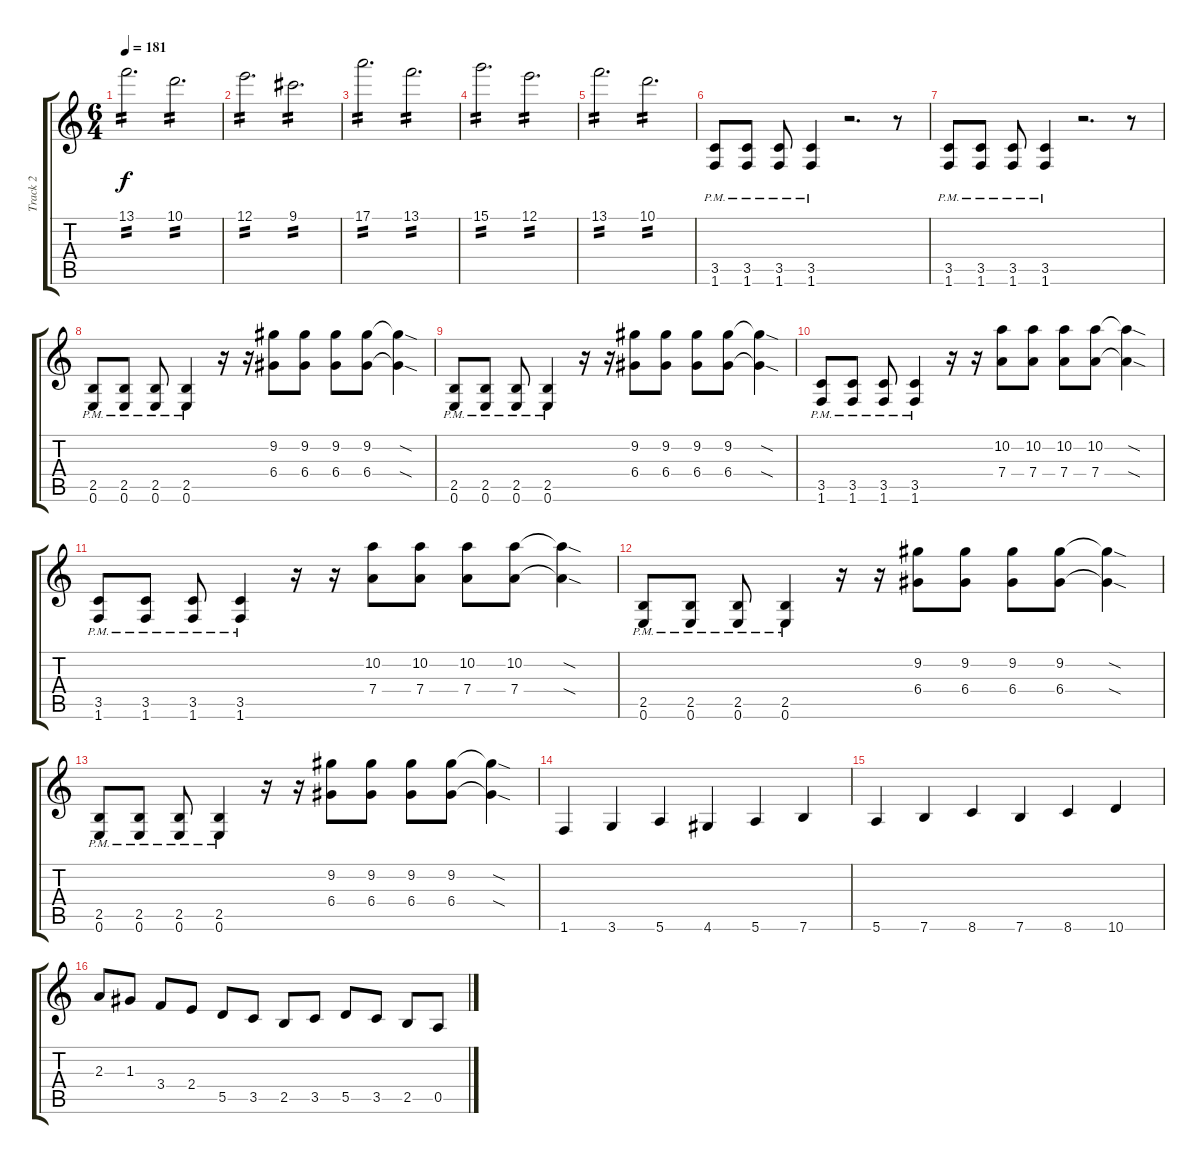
\track ("Track 2" "Track 2") {instrument distortionguitar}
\staff {score tabs}
\tuning (E4 B3 G3 D3 A2 E2) {hide}
\ts (6 4)
\tempo 181
\clef g2
\ks c
13.1.2{d tp 2 dy f} 10.1.2{d tp 2} |
12.1.2{d tp 2} 9.1.2{d tp 2} |
17.1.2{d tp 2} 13.1.2{d tp 2} |
15.1.2{d tp 2} 12.1.2{d tp 2} |
13.1.2{d tp 2} 10.1.2{d tp 2} |
(3.5{pm} 1.6{pm}).8 (3.5{pm} 1.6{pm}).8 (3.5{pm} 1.6{pm}).8 (3.5{pm} 1.6{pm}).4 r.2{d} r.8 |
(3.5{pm} 1.6{pm}).8 (3.5{pm} 1.6{pm}).8 (3.5{pm} 1.6{pm}).8 (3.5{pm} 1.6{pm}).4 r.2{d} r.8 |
(2.5{pm} 0.6{pm}).8 (2.5{pm} 0.6{pm}).8 (2.5{pm} 0.6{pm}).8 (2.5{pm} 0.6{pm}).4 r.16 r.16 (9.2 6.4).8 (9.2 6.4).8 (9.2 6.4).8 (9.2 6.4).8 (9.2{sod t} 6.4{sod t}).4 |
(2.5{pm} 0.6{pm}).8 (2.5{pm} 0.6{pm}).8 (2.5{pm} 0.6{pm}).8 (2.5{pm} 0.6{pm}).4 r.16 r.16 (9.2 6.4).8 (9.2 6.4).8 (9.2 6.4).8 (9.2 6.4).8 (9.2{sod t} 6.4{sod t}).4 |
(3.5{pm} 1.6{pm}).8 (3.5{pm} 1.6{pm}).8 (3.5{pm} 1.6{pm}).8 (3.5{pm} 1.6{pm}).4 r.16 r.16 (10.2 7.4).8 (10.2 7.4).8 (10.2 7.4).8 (10.2 7.4).8 (10.2{sod t} 7.4{sod t}).4 |
(3.5{pm} 1.6{pm}).8 (3.5{pm} 1.6{pm}).8 (3.5{pm} 1.6{pm}).8 (3.5{pm} 1.6{pm}).4 r.16 r.16 (10.2 7.4).8 (10.2 7.4).8 (10.2 7.4).8 (10.2 7.4).8 (10.2{sod t} 7.4{sod t}).4 |
(2.5{pm} 0.6{pm}).8 (2.5{pm} 0.6{pm}).8 (2.5{pm} 0.6{pm}).8 (2.5{pm} 0.6{pm}).4 r.16 r.16 (9.2 6.4).8 (9.2 6.4).8 (9.2 6.4).8 (9.2 6.4).8 (9.2{sod t} 6.4{sod t}).4 |
(2.5{pm} 0.6{pm}).8 (2.5{pm} 0.6{pm}).8 (2.5{pm} 0.6{pm}).8 (2.5{pm} 0.6{pm}).4 r.16 r.16 (9.2 6.4).8 (9.2 6.4).8 (9.2 6.4).8 (9.2 6.4).8 (9.2{sod t} 6.4{sod t}).4 |
1.6.4 3.6.4 5.6.4 4.6.4 5.6.4 7.6.4 |
5.6.4 7.6.4 8.6.4 7.6.4 8.6.4 10.6.4 |
2.3.8 1.3.8 3.4.8 2.4.8 5.5.8 3.5.8 2.5.8 3.5.8 5.5.8 3.5.8 2.5.8 0.5.8
